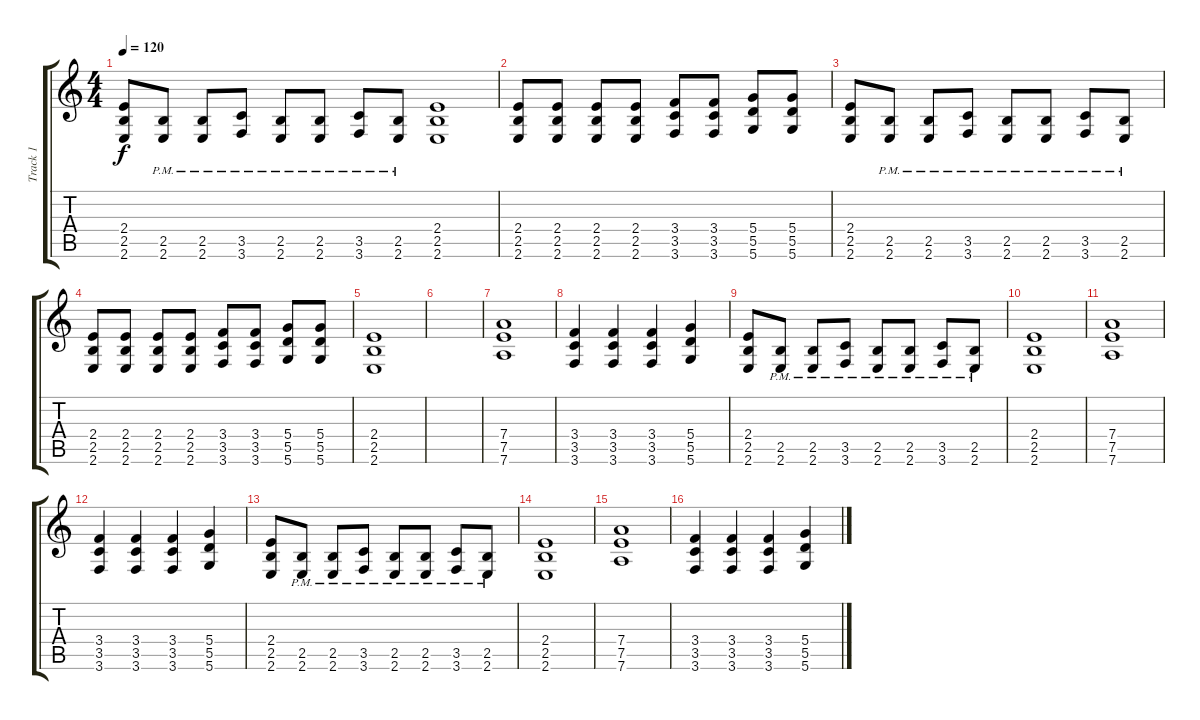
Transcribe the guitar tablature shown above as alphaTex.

\track ("Track 1" "Track 1") {instrument overdrivenguitar}
\staff {score tabs}
\tuning (E4 B3 G3 D3 A2 D2) {hide}
\ts (4 4)
\tempo 120
\clef g2
\ks c
(2.4 2.5 2.6).8{dy f} (2.5{pm} 2.6{pm}).8 (2.5{pm} 2.6{pm}).8 (3.5{pm} 3.6{pm}).8 (2.5{pm} 2.6{pm}).8 (2.5{pm} 2.6{pm}).8 (3.5{pm} 3.6{pm}).8 (2.5{pm} 2.6{pm}).8 (2.4 2.5 2.6).1 |
(2.4 2.5 2.6).8 (2.4 2.5 2.6).8 (2.4 2.5 2.6).8 (2.4 2.5 2.6).8 (3.4 3.5 3.6).8 (3.4 3.5 3.6).8 (5.4 5.5 5.6).8 (5.4 5.5 5.6).8 |
(2.4 2.5 2.6).8 (2.5{pm} 2.6{pm}).8 (2.5{pm} 2.6{pm}).8 (3.5{pm} 3.6{pm}).8 (2.5{pm} 2.6{pm}).8 (2.5{pm} 2.6{pm}).8 (3.5{pm} 3.6{pm}).8 (2.5{pm} 2.6{pm}).8 |
(2.4 2.5 2.6).8 (2.4 2.5 2.6).8 (2.4 2.5 2.6).8 (2.4 2.5 2.6).8 (3.4 3.5 3.6).8 (3.4 3.5 3.6).8 (5.4 5.5 5.6).8 (5.4 5.5 5.6).8 |
(2.4 2.5 2.6).1 |
|
(7.4 7.5 7.6).1 |
(3.4 3.5 3.6).4 (3.4 3.5 3.6).4 (3.4 3.5 3.6).4 (5.4 5.5 5.6).4 |
(2.4 2.5 2.6).8 (2.5{pm} 2.6{pm}).8 (2.5{pm} 2.6{pm}).8 (3.5{pm} 3.6{pm}).8 (2.5{pm} 2.6{pm}).8 (2.5{pm} 2.6{pm}).8 (3.5{pm} 3.6{pm}).8 (2.5{pm} 2.6{pm}).8 |
(2.4 2.5 2.6).1 |
(7.4 7.5 7.6).1 |
(3.4 3.5 3.6).4 (3.4 3.5 3.6).4 (3.4 3.5 3.6).4 (5.4 5.5 5.6).4 |
(2.4 2.5 2.6).8 (2.5{pm} 2.6{pm}).8 (2.5{pm} 2.6{pm}).8 (3.5{pm} 3.6{pm}).8 (2.5{pm} 2.6{pm}).8 (2.5{pm} 2.6{pm}).8 (3.5{pm} 3.6{pm}).8 (2.5{pm} 2.6{pm}).8 |
(2.4 2.5 2.6).1 |
(7.4 7.5 7.6).1 |
(3.4 3.5 3.6).4 (3.4 3.5 3.6).4 (3.4 3.5 3.6).4 (5.4 5.5 5.6).4
